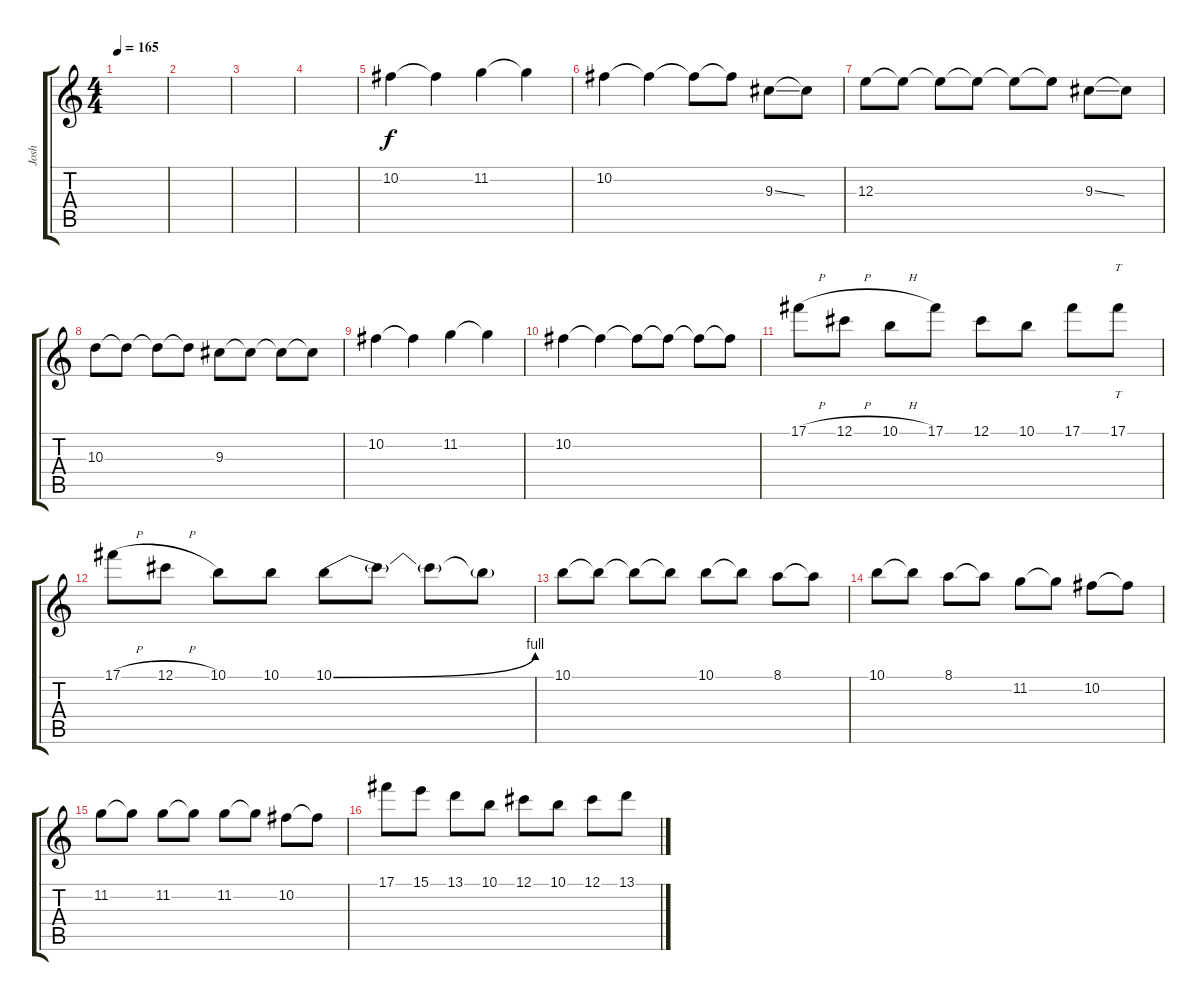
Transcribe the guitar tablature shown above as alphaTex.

\track ("Josh" "Josh") {instrument overdrivenguitar}
\staff {score tabs}
\tuning (Db4 Ab3 E3 B2 Gb2 B1) {hide}
\ts (4 4)
\tempo 165
\clef g2
\ks c
|
|
|
|
10.2.4{volume 14 balance 8 instrument overdrivenguitar} 10.2{t}.4 11.2.4 11.2{t}.4 |
10.2.4 10.2{t}.4 10.2{t}.8 10.2{t}.8 9.3{ss}.8 9.3{t}.8 |
12.3.8 12.3{t}.8 12.3{t}.8 12.3{t}.8 12.3{t}.8 12.3{t}.8 9.3{ss}.8 9.3{t}.8 |
10.3.8 10.3{t}.8 10.3{t}.8 10.3{t}.8 9.3.8 9.3{t}.8 9.3{t}.8 9.3{t}.8 |
10.2.4 10.2{t}.4 11.2.4 11.2{t}.4 |
10.2.4 10.2{t}.4 10.2{t}.8 10.2{t}.8 10.2{t}.8 10.2{t}.8 |
17.1{h}.8 12.1{h}.8 10.1{h}.8 17.1.8 12.1.8 10.1.8 17.1.8 17.1.8{tt} |
17.1{h}.8 12.1{h}.8 10.1.8 10.1.8 10.1{be (bend 0 0 60 4)}.8 10.1{t}.8 10.1{t}.8 10.1{t}.8 |
10.1.8 10.1{t}.8 10.1{t}.8 10.1{t}.8 10.1.8 10.1{t}.8 8.1.8 8.1{t}.8 |
10.1.8 10.1{t}.8 8.1.8 8.1{t}.8 11.2.8 11.2{t}.8 10.2.8 10.2{t}.8 |
11.2.8 11.2{t}.8 11.2.8 11.2{t}.8 11.2.8 11.2{t}.8 10.2.8 10.2{t}.8 |
17.1.8 15.1.8 13.1.8 10.1.8 12.1.8 10.1.8 12.1.8 13.1.8
